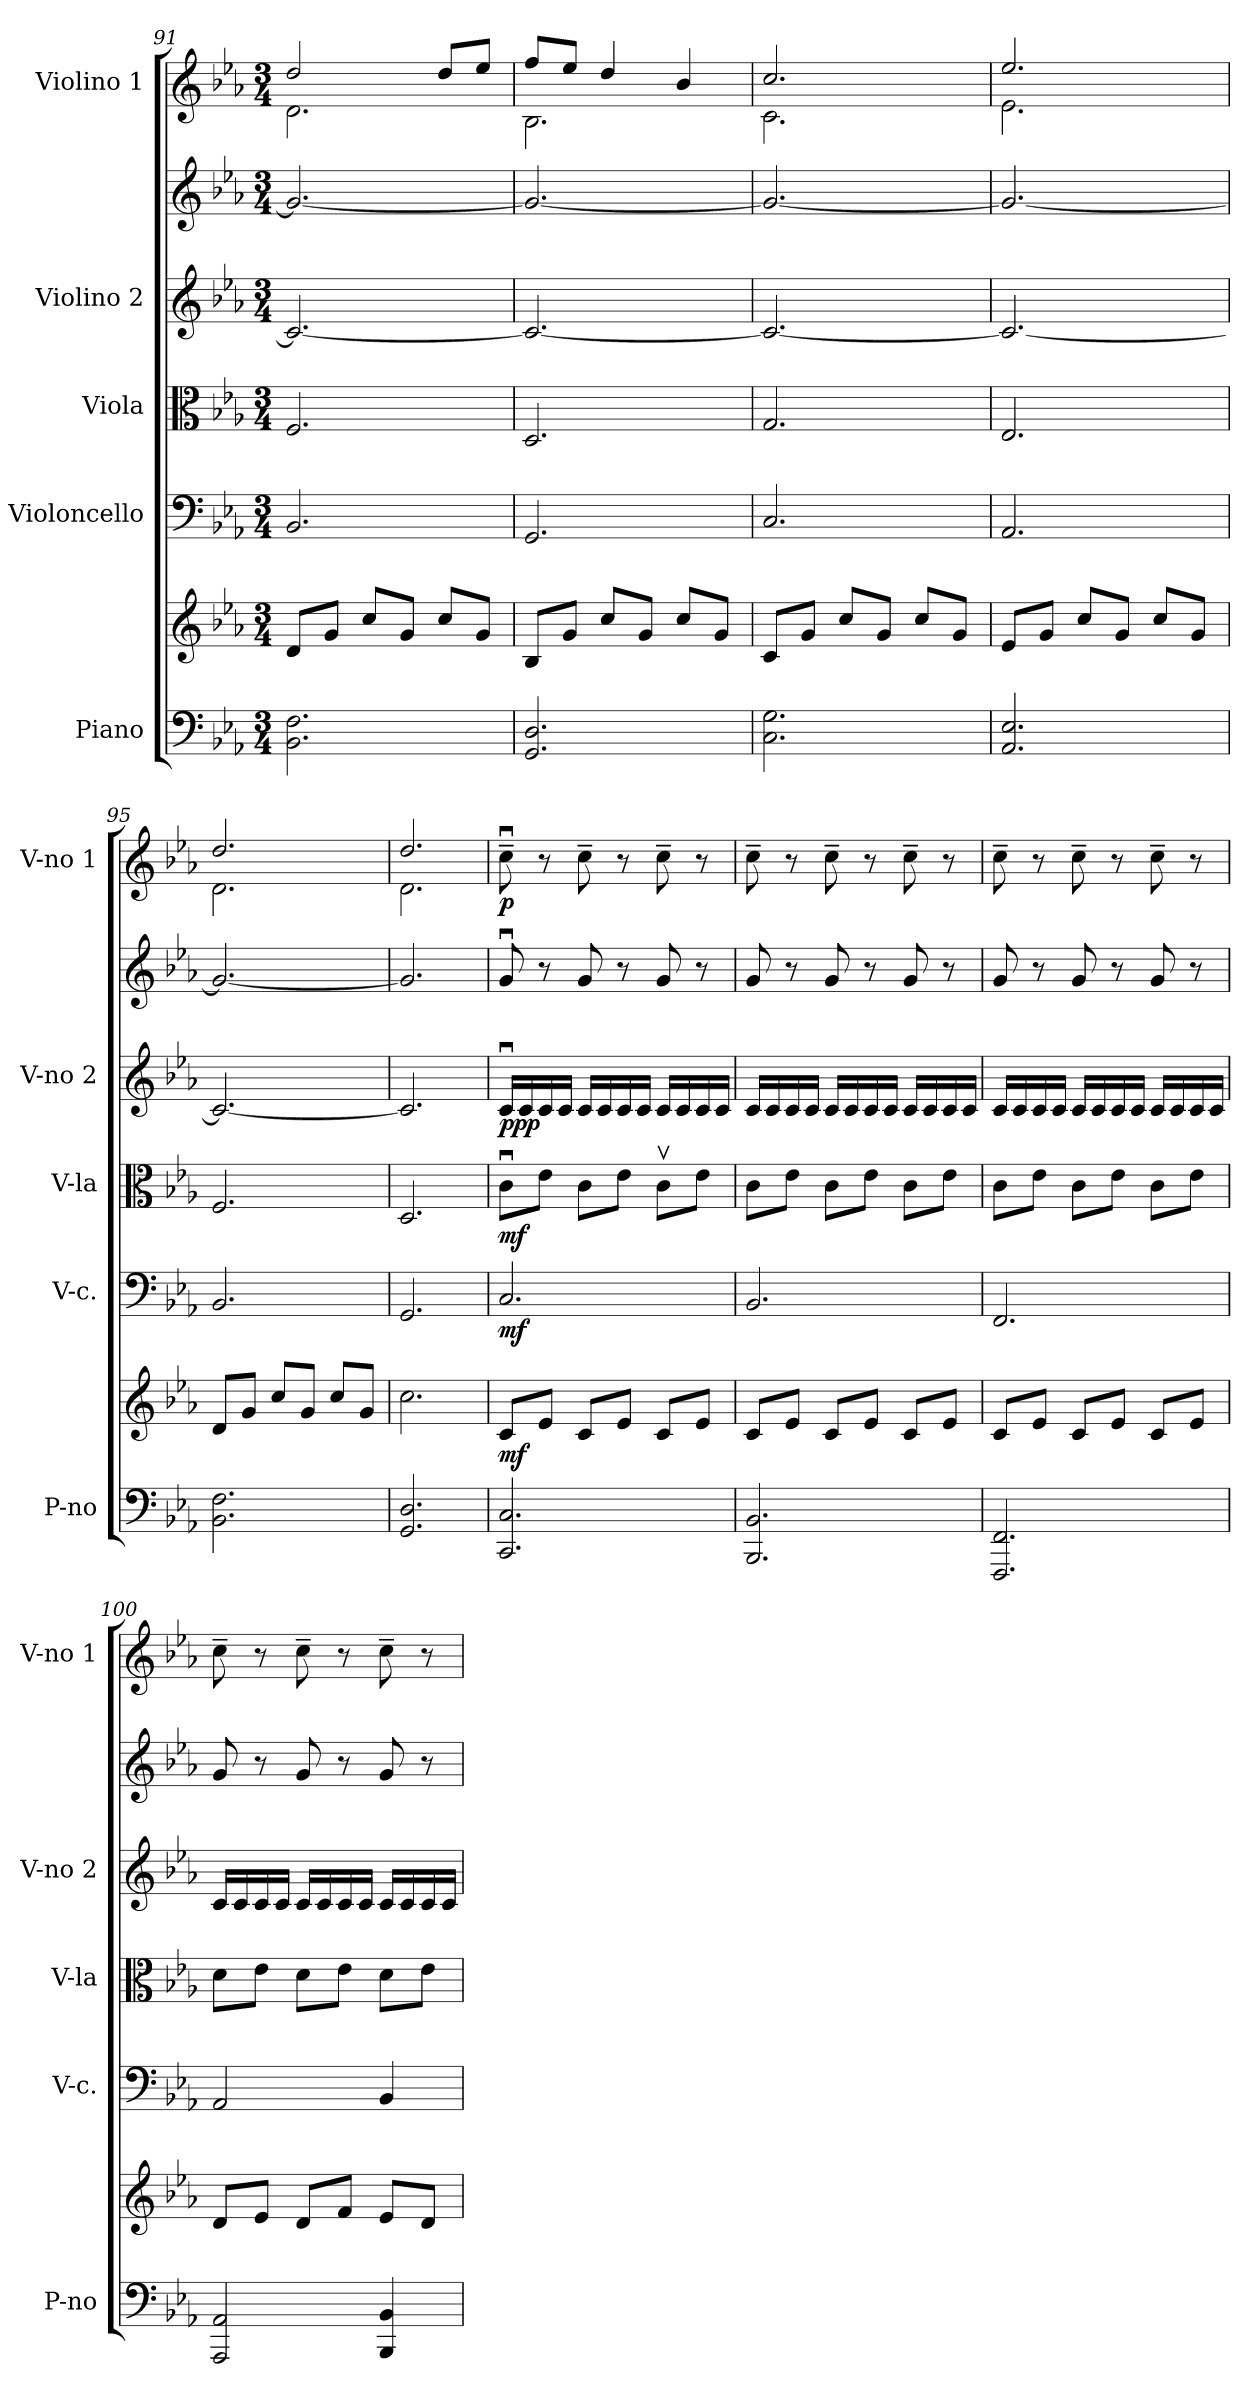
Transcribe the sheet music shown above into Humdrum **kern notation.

**kern	**kern	**dynam	**kern	**dynam	**kern	**dynam	**kern	**kern	**dynam	**kern	**dynam
*part5	*part5	*part5	*part4	*part4	*part3	*part3	*part2	*part2	*part2	*part1	*part1
*staff7	*staff6	*staff6/7	*staff5	*staff5	*staff4	*staff4	*staff3	*staff2	*staff2/3	*staff1	*staff1
*I"Piano	*	*	*I"Violoncello	*	*I"Viola	*	*I"Violino 2	*	*	*I"Violino 1	*
*I'P-no	*	*	*I'V-c.	*	*I'V-la	*	*I'V-no 2	*	*	*I'V-no 1	*
!!LO:PB:g=z
*clefF4	*clefG2	*	*clefF4	*	*clefC3	*	*clefG2	*clefG2	*	*clefG2	*
*k[b-e-a-]	*k[b-e-a-]	*	*k[b-e-a-]	*	*k[b-e-a-]	*	*k[b-e-a-]	*k[b-e-a-]	*	*k[b-e-a-]	*
*M3/4	*M3/4	*	*M3/4	*	*M3/4	*	*M3/4	*M3/4	*	*M3/4	*
=91	=91	=91	=91	=91	=91	=91	=91	=91	=91	=91	=91
*	*	*	*	*	*	*	*	*	*	*^	*
2.BB-\ 2.F\	8d/L	.	2.BB-/	.	2.F/	.	2.c/_	2.g/_	.	2dd/	2.d\	.
.	8g/J	.	.	.	.	.	.	.	.	.	.	.
.	8cc/L	.	.	.	.	.	.	.	.	.	.	.
.	8g/J	.	.	.	.	.	.	.	.	.	.	.
.	8cc/L	.	.	.	.	.	.	.	.	8dd/L	.	.
.	8g/J	.	.	.	.	.	.	.	.	8ee-/J	.	.
=92	=92	=92	=92	=92	=92	=92	=92	=92	=92	=92	=92	=92
2.GG/ 2.D/	8B-/L	.	2.GG/	.	2.D/	.	2.c/_	2.g/_	.	8ff/L	2.B-\	.
.	8g/J	.	.	.	.	.	.	.	.	8ee-/J	.	.
.	8cc/L	.	.	.	.	.	.	.	.	4dd/	.	.
.	8g/J	.	.	.	.	.	.	.	.	.	.	.
.	8cc/L	.	.	.	.	.	.	.	.	4b-/	.	.
.	8g/J	.	.	.	.	.	.	.	.	.	.	.
=93	=93	=93	=93	=93	=93	=93	=93	=93	=93	=93	=93	=93
2.C\ 2.G\	8c/L	.	2.C/	.	2.G/	.	2.c/_	2.g/_	.	2.cc/	2.c\	.
.	8g/J	.	.	.	.	.	.	.	.	.	.	.
.	8cc/L	.	.	.	.	.	.	.	.	.	.	.
.	8g/J	.	.	.	.	.	.	.	.	.	.	.
.	8cc/L	.	.	.	.	.	.	.	.	.	.	.
.	8g/J	.	.	.	.	.	.	.	.	.	.	.
=94	=94	=94	=94	=94	=94	=94	=94	=94	=94	=94	=94	=94
2.AA-/ 2.E-/	8e-/L	.	2.AA-/	.	2.E-/	.	2.c/_	2.g/_	.	2.ee-/	2.e-\	.
.	8g/J	.	.	.	.	.	.	.	.	.	.	.
.	8cc/L	.	.	.	.	.	.	.	.	.	.	.
.	8g/J	.	.	.	.	.	.	.	.	.	.	.
.	8cc/L	.	.	.	.	.	.	.	.	.	.	.
.	8g/J	.	.	.	.	.	.	.	.	.	.	.
=95	=95	=95	=95	=95	=95	=95	=95	=95	=95	=95	=95	=95
2.BB-\ 2.F\	8d/L	.	2.BB-/	.	2.F/	.	2.c/_	2.g/_	.	2.dd/	2.d\	.
.	8g/J	.	.	.	.	.	.	.	.	.	.	.
.	8cc/L	.	.	.	.	.	.	.	.	.	.	.
.	8g/J	.	.	.	.	.	.	.	.	.	.	.
.	8cc/L	.	.	.	.	.	.	.	.	.	.	.
.	8g/J	.	.	.	.	.	.	.	.	.	.	.
=96	=96	=96	=96	=96	=96	=96	=96	=96	=96	=96	=96	=96
2.GG/ 2.D/	2.cc\	.	2.GG/	.	2.D/	.	2.c/]	2.g/]	.	2.dd/	2.d\	.
!!LO:PB:g=z
=97	=97	=97	=97	=97	=97	=97	=97	=97	=97	=97	=97	=97
!	!	!LO:DY:b	!	!LO:DY:b	!	!LO:DY:b	!	!	!LO:DY:b=2	!	!	!
!	!	!	!	!	!	!	!	!	!LO:DY:n=1:b	!	!	!
!	!	!	!	!	!	!	!	!	!LO:DY:n=2:b	!	!	!LO:DY:b
*	*	*	*	*	*	*	*	*	*	*v	*v	*
2.CC/ 2.C/	8c/L	mf	2.C/	mf	8cu\L	mf	16cu/LL	8gu/	p p p	8ccu~\	p
.	.	.	.	.	.	.	16c/	.	.	.	.
.	8e-/J	.	.	.	8e-\J	.	16c/	8r	.	8r	.
.	.	.	.	.	.	.	16c/JJ	.	.	.	.
.	8c/L	.	.	.	8c\L	.	16c/LL	8g/	.	8cc~\	.
.	.	.	.	.	.	.	16c/	.	.	.	.
.	8e-/J	.	.	.	8e-\J	.	16c/	8r	.	8r	.
.	.	.	.	.	.	.	16c/JJ	.	.	.	.
.	8c/L	.	.	.	8cv\L	.	16c/LL	8g/	.	8cc~\	.
.	.	.	.	.	.	.	16c/	.	.	.	.
.	8e-/J	.	.	.	8e-\J	.	16c/	8r	.	8r	.
.	.	.	.	.	.	.	16c/JJ	.	.	.	.
=98	=98	=98	=98	=98	=98	=98	=98	=98	=98	=98	=98
2.BBB-/ 2.BB-/	8c/L	.	2.BB-/	.	8c\L	.	16c/LL	8g/	.	8cc~\	.
.	.	.	.	.	.	.	16c/	.	.	.	.
.	8e-/J	.	.	.	8e-\J	.	16c/	8r	.	8r	.
.	.	.	.	.	.	.	16c/JJ	.	.	.	.
.	8c/L	.	.	.	8c\L	.	16c/LL	8g/	.	8cc~\	.
.	.	.	.	.	.	.	16c/	.	.	.	.
.	8e-/J	.	.	.	8e-\J	.	16c/	8r	.	8r	.
.	.	.	.	.	.	.	16c/JJ	.	.	.	.
.	8c/L	.	.	.	8c\L	.	16c/LL	8g/	.	8cc~\	.
.	.	.	.	.	.	.	16c/	.	.	.	.
.	8e-/J	.	.	.	8e-\J	.	16c/	8r	.	8r	.
.	.	.	.	.	.	.	16c/JJ	.	.	.	.
!!LO:PB:g=z
=99	=99	=99	=99	=99	=99	=99	=99	=99	=99	=99	=99
2.FFF/ 2.FF/	8c/L	.	2.FF/	.	8c\L	.	16c/LL	8g/	.	8cc~\	.
.	.	.	.	.	.	.	16c/	.	.	.	.
.	8e-/J	.	.	.	8e-\J	.	16c/	8r	.	8r	.
.	.	.	.	.	.	.	16c/JJ	.	.	.	.
.	8c/L	.	.	.	8c\L	.	16c/LL	8g/	.	8cc~\	.
.	.	.	.	.	.	.	16c/	.	.	.	.
.	8e-/J	.	.	.	8e-\J	.	16c/	8r	.	8r	.
.	.	.	.	.	.	.	16c/JJ	.	.	.	.
.	8c/L	.	.	.	8c\L	.	16c/LL	8g/	.	8cc~\	.
.	.	.	.	.	.	.	16c/	.	.	.	.
.	8e-/J	.	.	.	8e-\J	.	16c/	8r	.	8r	.
.	.	.	.	.	.	.	16c/JJ	.	.	.	.
=100	=100	=100	=100	=100	=100	=100	=100	=100	=100	=100	=100
2AAA-/ 2AA-/	8d/L	.	2AA-/	.	8d\L	.	16c/LL	8g/	.	8cc~\	.
.	.	.	.	.	.	.	16c/	.	.	.	.
.	8e-/J	.	.	.	8e-\J	.	16c/	8r	.	8r	.
.	.	.	.	.	.	.	16c/JJ	.	.	.	.
.	8d/L	.	.	.	8d\L	.	16c/LL	8g/	.	8cc~\	.
.	.	.	.	.	.	.	16c/	.	.	.	.
.	8f/J	.	.	.	8e-\J	.	16c/	8r	.	8r	.
.	.	.	.	.	.	.	16c/JJ	.	.	.	.
4BBB-/ 4BB-/	8e-/L	.	4BB-/	.	8d\L	.	16c/LL	8g/	.	8cc~\	.
.	.	.	.	.	.	.	16c/	.	.	.	.
.	8d/J	.	.	.	8e-\J	.	16c/	8r	.	8r	.
.	.	.	.	.	.	.	16c/JJ	.	.	.	.
=	=	=	=	=	=	=	=	=	=	=	=
*-	*-	*-	*-	*-	*-	*-	*-	*-	*-	*-	*-
